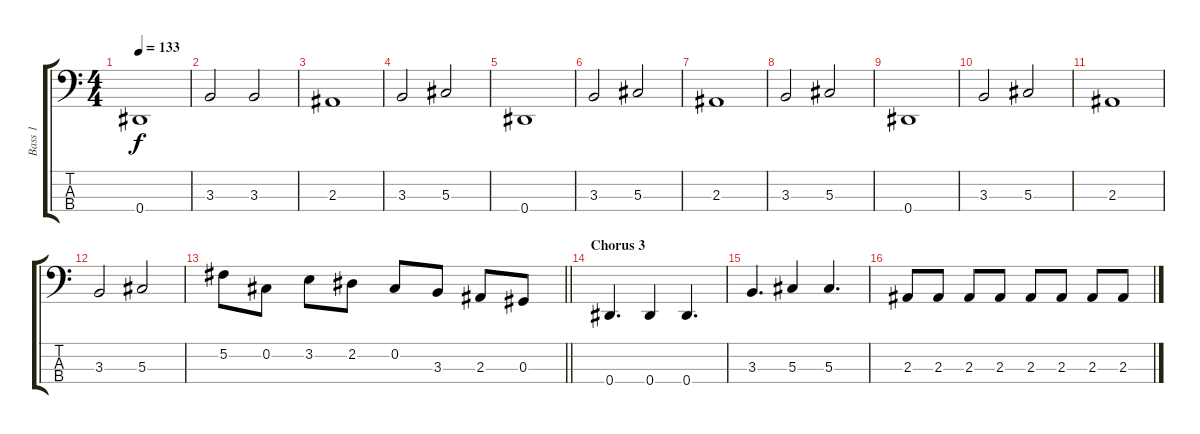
\track ("Bass 1" "Bass 1") {instrument electricbassfinger}
\staff {score tabs}
\tuning (Gb2 Db2 Ab1 Eb1) {hide}
\ts (4 4)
\tempo 133
\clef f4
\ks c
0.4.1{dy f} |
3.3.2 3.3.2 |
2.3.1 |
3.3.2 5.3.2 |
0.4.1 |
3.3.2 5.3.2 |
2.3.1 |
3.3.2 5.3.2 |
0.4.1 |
3.3.2 5.3.2 |
2.3.1 |
3.3.2 5.3.2 |
\barLineRight lightlight
5.2.8 0.2.8 3.2.8 2.2.8 0.2.8 3.3.8 2.3.8 0.3.8 |
\section ("" "Chorus 3")
0.4.4{d} 0.4.4 0.4.4{d} |
3.3.4{d} 5.3.4 5.3.4{d} |
2.3.8 2.3.8 2.3.8 2.3.8 2.3.8 2.3.8 2.3.8 2.3.8
